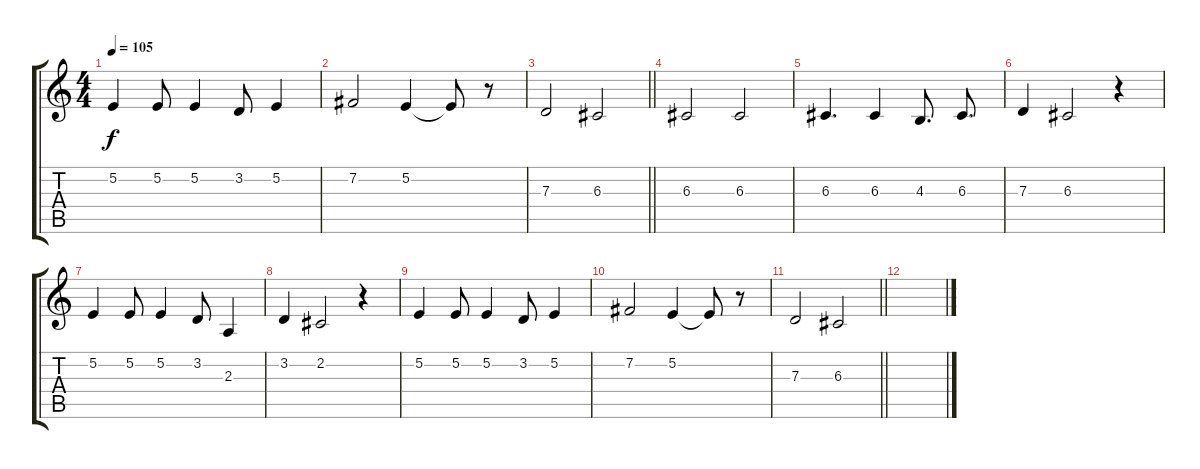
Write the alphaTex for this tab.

\track "" {instrument synthvoice}
\staff {score tabs}
\tuning (E4 B3 G3 D3 A2 E2) {hide}
\ts (4 4)
\tempo 105
\clef g2
\ks c
5.2.4{dy f} 5.2.8 5.2.4 3.2.8 5.2.4 |
7.2.2 5.2.4 5.2{t}.8 r.8 |
\barLineRight lightlight
7.3.2 6.3.2 |
6.3.2 6.3.2 |
6.3.4{d} 6.3.4 4.3.8{d} 6.3.8{d} |
7.3.4 6.3.2 r.4 |
5.2.4 5.2.8 5.2.4 3.2.8 2.3.4 |
3.2.4 2.2.2 r.4 |
5.2.4 5.2.8 5.2.4 3.2.8 5.2.4 |
7.2.2 5.2.4 5.2{t}.8 r.8 |
\barLineRight lightlight
7.3.2 6.3.2 |
\section ("" "")
